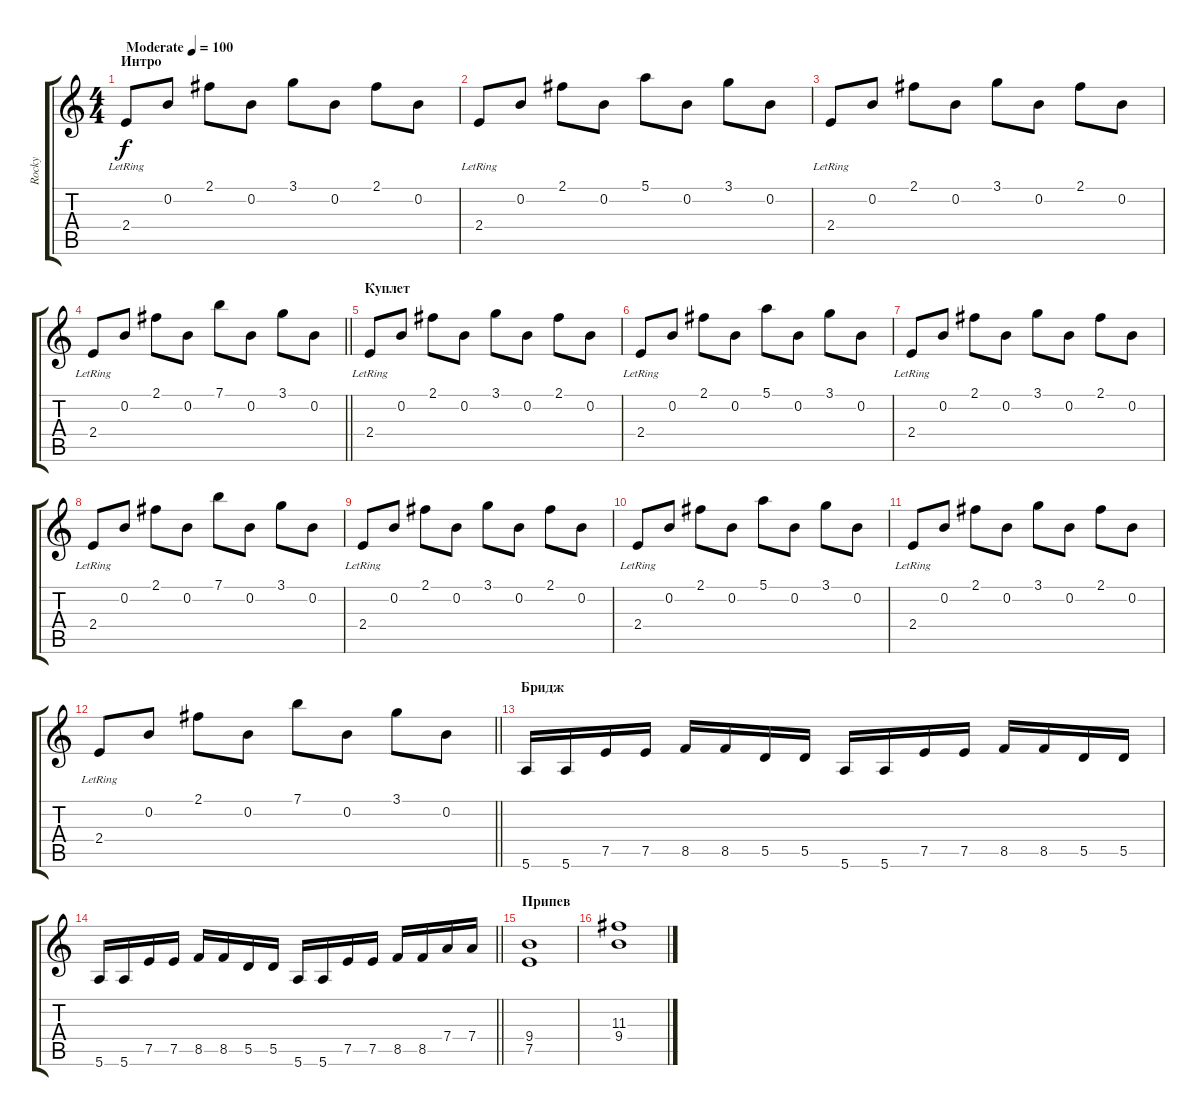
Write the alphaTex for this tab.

\track ("Rocky" "Rocky") {instrument acousticguitarsteel}
\staff {score tabs}
\tuning (E4 B3 G3 D3 A2 E2) {hide}
\ts (4 4)
\section ("" "Интро")
\tempo (100 "Moderate")
\clef g2
\ks c
2.4{lr}.8{dy f instrument acousticguitarsteel} 0.2.8 2.1.8 0.2.8 3.1.8 0.2.8 2.1.8 0.2.8 |
2.4{lr}.8 0.2.8 2.1.8 0.2.8 5.1.8 0.2.8 3.1.8 0.2.8 |
2.4{lr}.8 0.2.8 2.1.8 0.2.8 3.1.8 0.2.8 2.1.8 0.2.8 |
\barLineRight lightlight
2.4{lr}.8 0.2.8 2.1.8 0.2.8 7.1.8 0.2.8 3.1.8 0.2.8 |
\section ("" "Куплет")
2.4{lr}.8 0.2.8 2.1.8 0.2.8 3.1.8 0.2.8 2.1.8 0.2.8 |
2.4{lr}.8 0.2.8 2.1.8 0.2.8 5.1.8 0.2.8 3.1.8 0.2.8 |
2.4{lr}.8 0.2.8 2.1.8 0.2.8 3.1.8 0.2.8 2.1.8 0.2.8 |
2.4{lr}.8 0.2.8 2.1.8 0.2.8 7.1.8 0.2.8 3.1.8 0.2.8 |
2.4{lr}.8 0.2.8 2.1.8 0.2.8 3.1.8 0.2.8 2.1.8 0.2.8 |
2.4{lr}.8 0.2.8 2.1.8 0.2.8 5.1.8 0.2.8 3.1.8 0.2.8 |
2.4{lr}.8 0.2.8 2.1.8 0.2.8 3.1.8 0.2.8 2.1.8 0.2.8 |
\barLineRight lightlight
2.4{lr}.8 0.2.8 2.1.8 0.2.8 7.1.8 0.2.8 3.1.8 0.2.8 |
\section ("" "Бридж")
5.6.16{instrument distortionguitar} 5.6.16 7.5.16 7.5.16 8.5.16 8.5.16 5.5.16 5.5.16 5.6.16 5.6.16 7.5.16 7.5.16 8.5.16 8.5.16 5.5.16 5.5.16 |
\barLineRight lightlight
5.6.16 5.6.16 7.5.16 7.5.16 8.5.16 8.5.16 5.5.16 5.5.16 5.6.16 5.6.16 7.5.16 7.5.16 8.5.16 8.5.16 7.4.16 7.4.16 |
\section ("" "Припев")
(9.4 7.5).1 |
(11.3 9.4).1
